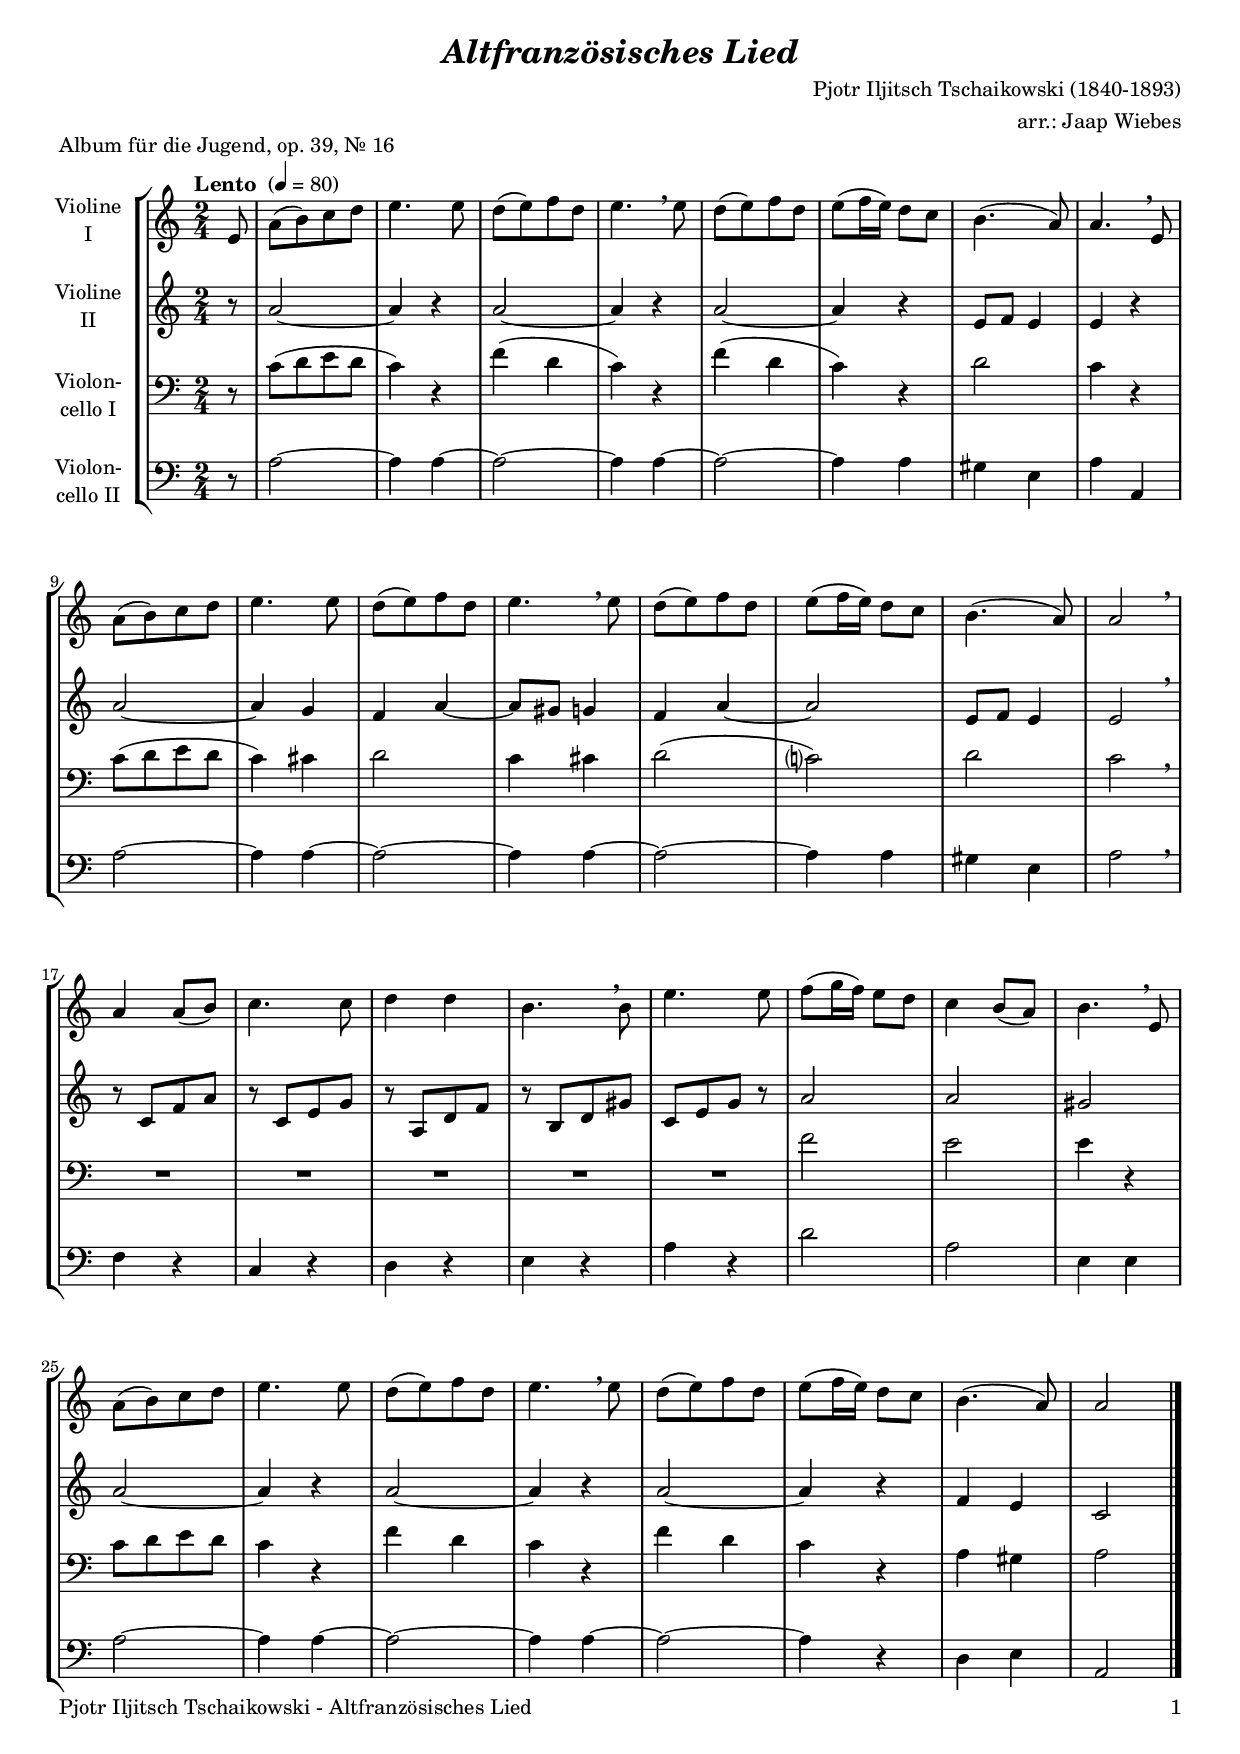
\version "2.20.2"
\include "deutsch.ly"

#(set-global-staff-size 18)

\header {
  title     = \markup \bold \italic "Altfranzösisches Lied"
  composer  = "Pjotr Iljitsch Tschaikowski (1840-1893)"
  arranger  = "arr.: Jaap Wiebes"
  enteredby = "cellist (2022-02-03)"
  piece     = "Album für die Jugend, op. 39, Nr. 16"
}

voiceconsts = {
  \key a \minor
  \time 2/4
  \clef "treble"
%  \numericTimeSignature
  \compressEmptyMeasures
  % Set default beaming for all staves
  \set Timing.beamExceptions = #'()
  \set Timing.baseMoment     = #(ly:make-moment 1 2)
  \set Timing.beatStructure  = #'(1)
  \tempo "Lento " 4=80
}

micl = "clarinet"
mifl = "flute"
miob = "oboe"
mifh = "french horn"
misx = "tenor sax"
mist = "string ensemble 1"
mivl = "violin"
miba = "cello"

va = \relative c' {
  \voiceconsts

  \partial 8 e8
  a( h) c d
  e4. e8
  d( e) f d
  e4. \breathe e8
  d( e) f d
  e( f16 e) d8[ c]
  h4.( a8)
  a4. \breathe e8

  a( h) c d
  e4. e8
  d( e) f d
  e4. \breathe e8
  d( e) f d
  e( f16 e) d8[ c]
  h4.( a8)
  a2 \breathe

  a4 a8( h)
  c4. c8
  d4 d
  h4. \breathe h8
  e4. e8
  f( g16 f) e8[ d]
  c4 h8( a)
  h4. \breathe e,8

  a( h) c d
  e4. e8
  d( e) f d
  e4. \breathe e8
  d( e) f d
  e( f16 e) d8[ c]
  h4.( a8)
  a2 \bar "|."
}

vb = \relative c'' {
  \voiceconsts

  \partial 8 r8
  a2~
  a4 r
  a2~
  a4 r
  a2~
  a4 r
  e8 f e4
  e r

  a2~
  a4 g
  f a~
  a8 gis g4
  f a~
  a2
  e8 f e4
  e2 \breathe

  r8 c f a
  r c, e g
  r a, d f
  r h, d gis
  c, e g r
  a2
  a
  gis

  a~
  a4 r
  a2~
  a4 r
  a2~
  a4 r
  f e
  c2 \bar "|."
}

vc = \relative c' {
  \voiceconsts
  \clef "bass"

  \partial 8 r8
  c( d e d
  c4) r
  f( d
  c) r
  f( d
  c) r
  d2
  c4 r

  c8( d e d
  c4) cis
  d2
  c4 cis
  d2(
  c?)
  d
  c \breathe

  R2*5
  f2
  e
  e4 r

  c8 d e d
  c4 r
  f d
  c r
  f d
  c r
  a gis
  a2 \bar "|."
}

vd = \relative c' {
  \voiceconsts
  \clef "bass"

  \partial 8 r8
  a2~
  a4 a~
  a2~
  a4 a~
  a2~
  a4 a
  gis e
  a a,

  a'2~
  a4 a~
  a2~
  a4 a~
  a2~
  a4 a
  gis e
  a2 \breathe

  f4 r
  c r
  d r
  e r
  a r
  d2
  a
  e4 e

  a2~
  a4 a~
  a2~
  a4 a~
  a2~
  a4 r
  d, e
  a,2 \bar "|."
}


music = \new StaffGroup <<
      \new Staff {
	\set Staff.midiInstrument = \mivl
	\set Staff.instrumentName = \markup \center-column { "Violine" "I" }
	\transpose a a { \va }
      }

      \new Staff {
	\set Staff.midiInstrument = \mivl
	\set Staff.instrumentName = \markup \center-column { "Violine" "II" }
	\transpose a a { \vb }
      }

      \new Staff {
	\set Staff.midiInstrument = \miba
	\set Staff.instrumentName = \markup \center-column { "Violon-" "cello I" }
	\transpose a a { \vc }
      }

      \new Staff {
	\set Staff.midiInstrument = \miba
	\set Staff.instrumentName = \markup \center-column { "Violon-" "cello II" }
	\transpose a a { \vd }
      }
>>

\book {
   \paper {
    print-page-number = ##t
    print-first-page-number = ##t
    ragged-last-bottom = ##f
    oddHeaderMarkup = \markup \null
    evenHeaderMarkup = \markup \null
    oddFooterMarkup = \markup {
      \fill-line {
        \on-the-fly #print-page-number-check-first
        "Pjotr Iljitsch Tschaikowski - Altfranzösisches Lied" \fromproperty #'page:page-number-string
      }
    }
    evenFooterMarkup = \oddFooterMarkup
  } \score {
    \music
    \layout {}
  }

  \score {
    \unfoldRepeats \music

    \midi {
      \context {
        \Score
      }
    }
  }
}